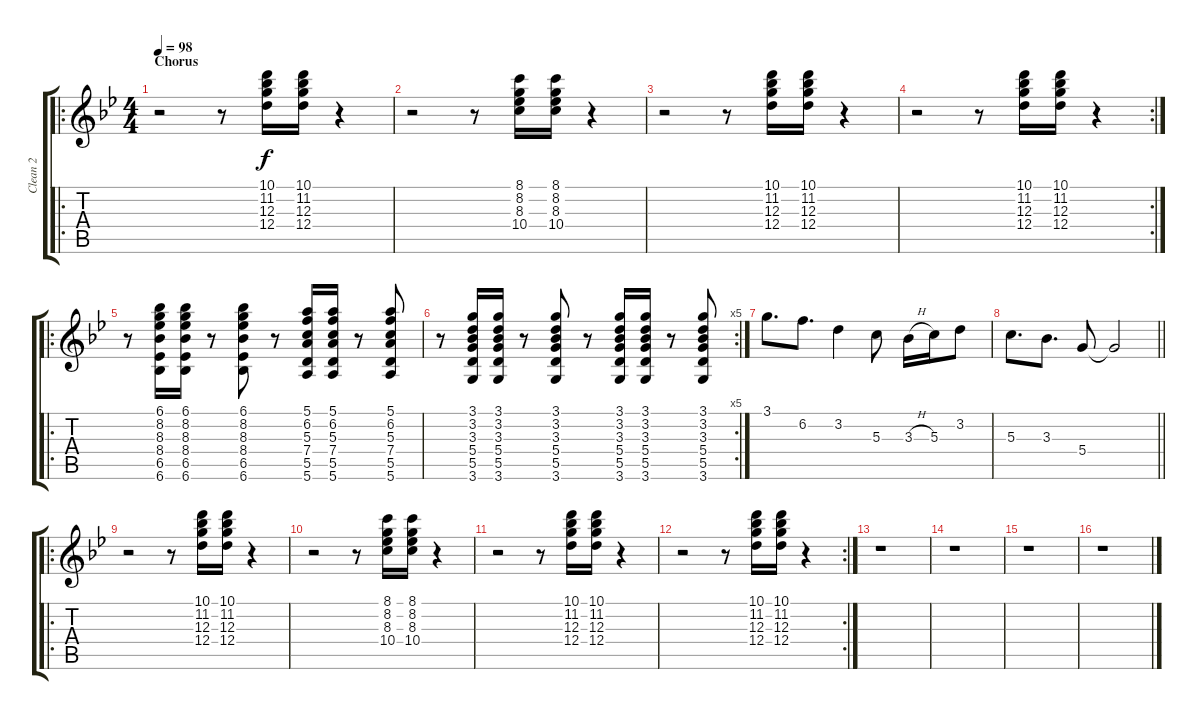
\track ("Clean 2" "Clean 2") {instrument electricguitarclean}
\staff {score tabs}
\tuning (E4 B3 G3 D3 A2 E2) {hide}
\ro
\ts (4 4)
\section ("" "Chorus")
\tempo 98
\clef g2
\ks bb
r.2{dy f} r.8 (10.1 11.2 12.3 12.4).16 (10.1 11.2 12.3 12.4).16 r.4 |
r.2 r.8 (8.1 8.2 8.3 10.4).16 (8.1 8.2 8.3 10.4).16 r.4 |
r.2 r.8 (10.1 11.2 12.3 12.4).16 (10.1 11.2 12.3 12.4).16 r.4 |
\rc 2
r.2 r.8 (10.1 11.2 12.3 12.4).16 (10.1 11.2 12.3 12.4).16 r.4 |
\ro
r.8 (6.1 8.2 8.3 8.4 6.5 6.6).16 (6.1 8.2 8.3 8.4 6.5 6.6).16 r.8 (6.1 8.2 8.3 8.4 6.5 6.6).8 r.8 (5.1 6.2 5.3 7.4 5.5 5.6).16 (5.1 6.2 5.3 7.4 5.5 5.6).16 r.8 (5.1 6.2 5.3 7.4 5.5 5.6).8 |
\rc 5
r.8 (3.1 3.2 3.3 5.4 5.5 3.6).16 (3.1 3.2 3.3 5.4 5.5 3.6).16 r.8 (3.1 3.2 3.3 5.4 5.5 3.6).8 r.8 (3.1 3.2 3.3 5.4 5.5 3.6).16 (3.1 3.2 3.3 5.4 5.5 3.6).16 r.8 (3.1 3.2 3.3 5.4 5.5 3.6).8 |
3.1.8{d} 6.2.8{d} 3.2.4 5.3.8 3.3{h}.16 5.3.16 3.2.8 |
\barLineRight lightlight
5.3.8{d} 3.3.8{d} 5.4.8 5.4{t}.2 |
\ro
r.2 r.8 (10.1 11.2 12.3 12.4).16 (10.1 11.2 12.3 12.4).16 r.4 |
r.2 r.8 (8.1 8.2 8.3 10.4).16 (8.1 8.2 8.3 10.4).16 r.4 |
r.2 r.8 (10.1 11.2 12.3 12.4).16 (10.1 11.2 12.3 12.4).16 r.4 |
\rc 2
r.2 r.8 (10.1 11.2 12.3 12.4).16 (10.1 11.2 12.3 12.4).16 r.4 |
r.1 |
r.1 |
r.1 |
r.1
